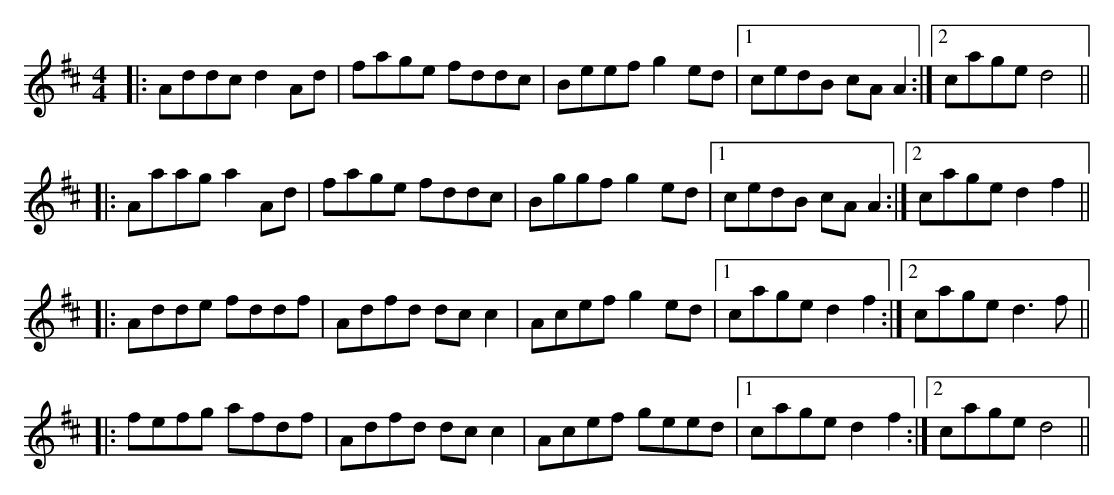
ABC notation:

X:1
M:4/4
K:D
|: Addc d2 Ad|fage fddc|Beef g2 ed|1 cedB cAA2:|2 cage d4||
|:Aaag a2 Ad|fage fddc|Bggf g2 ed|1 cedB cAA2:|2 cage d2f2||
|:Adde fddf|Adfd dc c2|Acef g2 ed|1 cage d2 f2:|2 cage d3f||
|:fefg afdf|Adfd dc c2|Acef geed|1 cage d2 f2:|2 cage d4||
